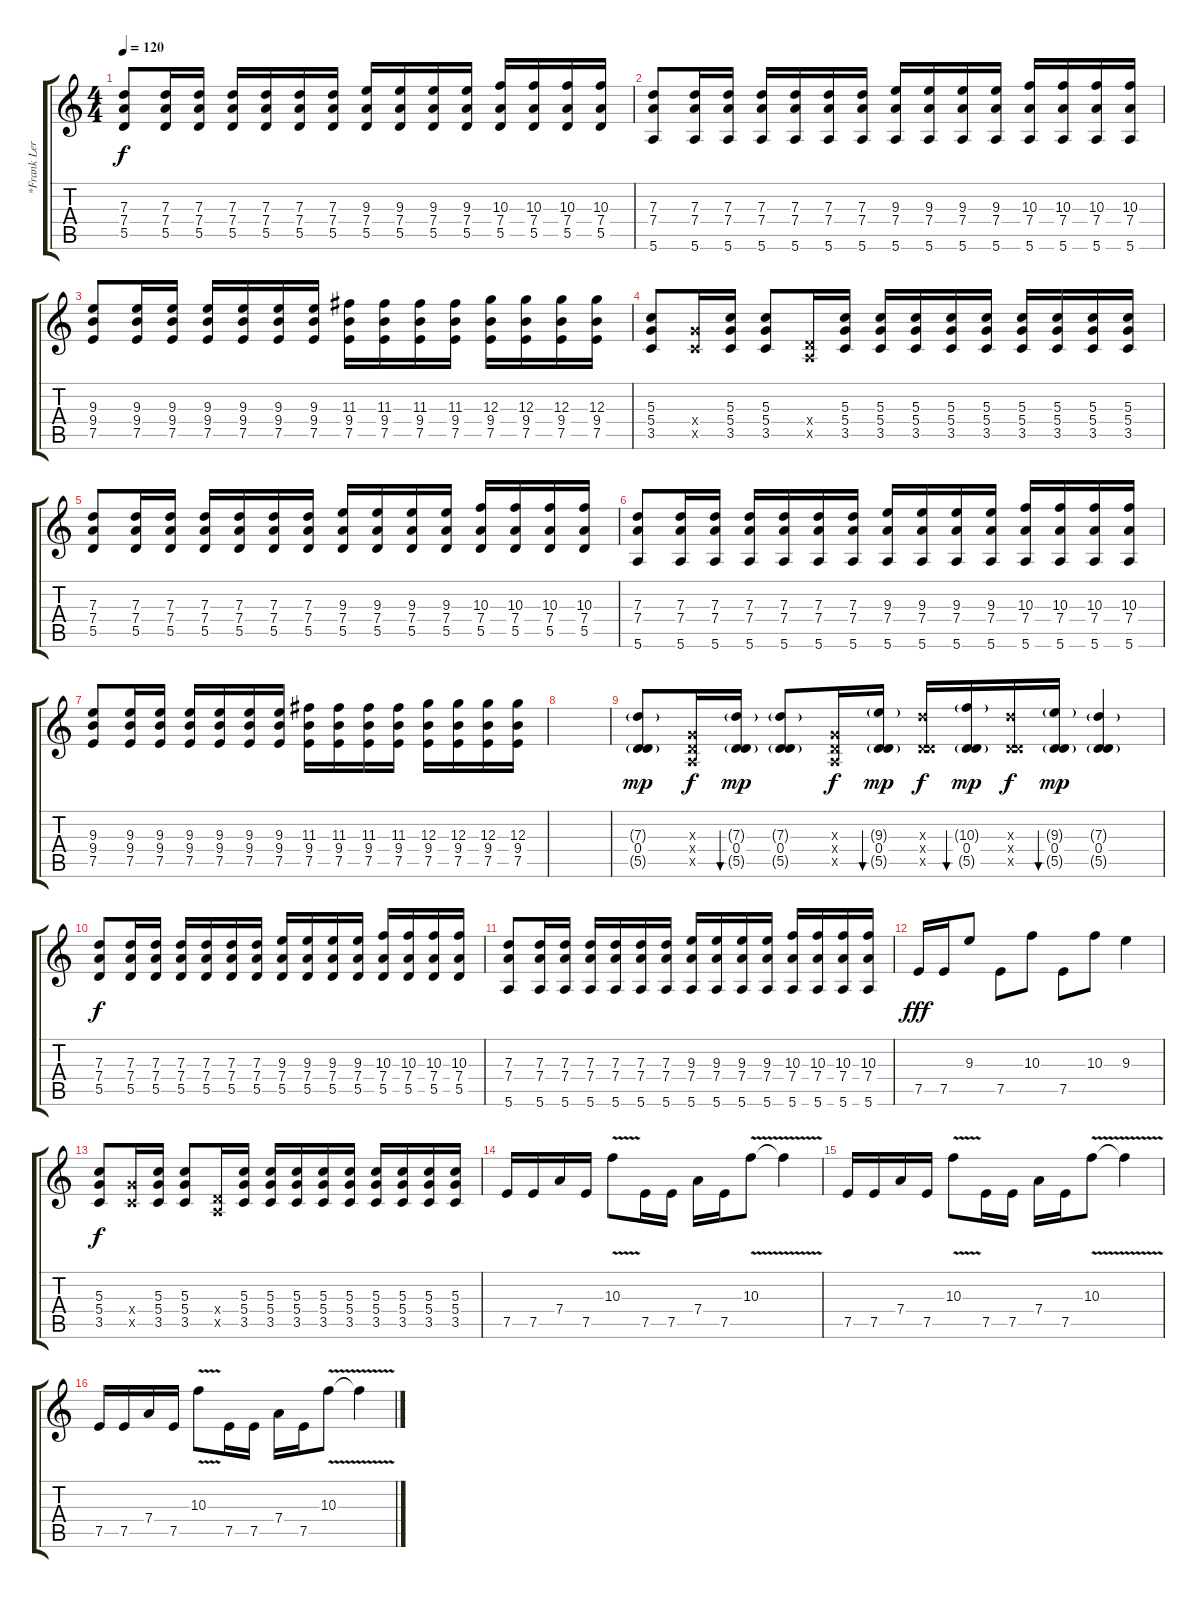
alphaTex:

\track ("*Frank Lero" "*Frank Ler") {instrument distortionguitar}
\staff {score tabs}
\tuning (E4 B3 G3 D3 A2 E2) {hide}
\ts (4 4)
\tempo 120
\clef g2
\ks c
(7.3 7.4 5.5).8{dy f volume 13} (7.3 7.4 5.5).16 (7.3 7.4 5.5).16 (7.3 7.4 5.5).16 (7.3 7.4 5.5).16 (7.3 7.4 5.5).16 (7.3 7.4 5.5).16 (9.3 7.4 5.5).16 (9.3 7.4 5.5).16 (9.3 7.4 5.5).16 (9.3 7.4 5.5).16 (10.3 7.4 5.5).16 (10.3 7.4 5.5).16 (10.3 7.4 5.5).16 (10.3 7.4 5.5).16 |
(7.3 7.4 5.6).8 (7.3 7.4 5.6).16 (7.3 7.4 5.6).16 (7.3 7.4 5.6).16 (7.3 7.4 5.6).16 (7.3 7.4 5.6).16 (7.3 7.4 5.6).16 (9.3 7.4 5.6).16 (9.3 7.4 5.6).16 (9.3 7.4 5.6).16 (9.3 7.4 5.6).16 (10.3 7.4 5.6).16 (10.3 7.4 5.6).16 (10.3 7.4 5.6).16 (10.3 7.4 5.6).16 |
(9.3 9.4 7.5).8 (9.3 9.4 7.5).16 (9.3 9.4 7.5).16 (9.3 9.4 7.5).16 (9.3 9.4 7.5).16 (9.3 9.4 7.5).16 (9.3 9.4 7.5).16 (11.3 9.4 7.5).16 (11.3 9.4 7.5).16 (11.3 9.4 7.5).16 (11.3 9.4 7.5).16 (12.3 9.4 7.5).16 (12.3 9.4 7.5).16 (12.3 9.4 7.5).16 (12.3 9.4 7.5).16 |
(5.3 5.4 3.5).8 (5.4{x} 3.5{x}).16 (5.3 5.4 3.5).16 (5.3 5.4 3.5).8 (0.4{x} 0.5{x}).16 (5.3 5.4 3.5).16 (5.3 5.4 3.5).16 (5.3 5.4 3.5).16 (5.3 5.4 3.5).16 (5.3 5.4 3.5).16 (5.3 5.4 3.5).16 (5.3 5.4 3.5).16 (5.3 5.4 3.5).16 (5.3 5.4 3.5).16 |
(7.3 7.4 5.5).8{volume 13} (7.3 7.4 5.5).16 (7.3 7.4 5.5).16 (7.3 7.4 5.5).16 (7.3 7.4 5.5).16 (7.3 7.4 5.5).16 (7.3 7.4 5.5).16 (9.3 7.4 5.5).16 (9.3 7.4 5.5).16 (9.3 7.4 5.5).16 (9.3 7.4 5.5).16 (10.3 7.4 5.5).16 (10.3 7.4 5.5).16 (10.3 7.4 5.5).16 (10.3 7.4 5.5).16 |
(7.3 7.4 5.6).8 (7.3 7.4 5.6).16 (7.3 7.4 5.6).16 (7.3 7.4 5.6).16 (7.3 7.4 5.6).16 (7.3 7.4 5.6).16 (7.3 7.4 5.6).16 (9.3 7.4 5.6).16 (9.3 7.4 5.6).16 (9.3 7.4 5.6).16 (9.3 7.4 5.6).16 (10.3 7.4 5.6).16 (10.3 7.4 5.6).16 (10.3 7.4 5.6).16 (10.3 7.4 5.6).16 |
(9.3 9.4 7.5).8 (9.3 9.4 7.5).16 (9.3 9.4 7.5).16 (9.3 9.4 7.5).16 (9.3 9.4 7.5).16 (9.3 9.4 7.5).16 (9.3 9.4 7.5).16 (11.3 9.4 7.5).16 (11.3 9.4 7.5).16 (11.3 9.4 7.5).16 (11.3 9.4 7.5).16 (12.3 9.4 7.5).16 (12.3 9.4 7.5).16 (12.3 9.4 7.5).16 (12.3 9.4 7.5).16 |
|
(7.3{g} 0.4 5.5{g}).8{dy mp} (0.3{x} 0.4{x} 0.5{x}).16{dy f} (7.3{g} 0.4 5.5{g}).16{bu 120 dy mp} (7.3{g} 0.4 5.5{g}).8 (0.3{x} 0.4{x} 0.5{x}).16{dy f} (9.3{g} 0.4 5.5{g}).16{bu 120 dy mp} (7.3{x} 0.4{x} 5.5{x}).16{dy f} (10.3{g} 0.4 5.5{g}).16{bu 120 dy mp} (7.3{x} 0.4{x} 5.5{x}).16{dy f} (9.3{g} 0.4 5.5{g}).16{bu 120 dy mp} (7.3{g} 0.4 5.5{g}).4 |
(7.3 7.4 5.5).8{dy f volume 13} (7.3 7.4 5.5).16 (7.3 7.4 5.5).16 (7.3 7.4 5.5).16 (7.3 7.4 5.5).16 (7.3 7.4 5.5).16 (7.3 7.4 5.5).16 (9.3 7.4 5.5).16 (9.3 7.4 5.5).16 (9.3 7.4 5.5).16 (9.3 7.4 5.5).16 (10.3 7.4 5.5).16 (10.3 7.4 5.5).16 (10.3 7.4 5.5).16 (10.3 7.4 5.5).16 |
(7.3 7.4 5.6).8 (7.3 7.4 5.6).16 (7.3 7.4 5.6).16 (7.3 7.4 5.6).16 (7.3 7.4 5.6).16 (7.3 7.4 5.6).16 (7.3 7.4 5.6).16 (9.3 7.4 5.6).16 (9.3 7.4 5.6).16 (9.3 7.4 5.6).16 (9.3 7.4 5.6).16 (10.3 7.4 5.6).16 (10.3 7.4 5.6).16 (10.3 7.4 5.6).16 (10.3 7.4 5.6).16 |
7.5.16{dy fff volume 16} 7.5.16 9.3.8 7.5.8 10.3.8 7.5.8 10.3.8 9.3.4 |
(5.3 5.4 3.5).8{dy f} (5.4{x} 3.5{x}).16 (5.3 5.4 3.5).16 (5.3 5.4 3.5).8 (0.4{x} 0.5{x}).16 (5.3 5.4 3.5).16 (5.3 5.4 3.5).16 (5.3 5.4 3.5).16 (5.3 5.4 3.5).16 (5.3 5.4 3.5).16 (5.3 5.4 3.5).16 (5.3 5.4 3.5).16 (5.3 5.4 3.5).16 (5.3 5.4 3.5).16 |
7.5.16 7.5.16 7.4.16 7.5.16 10.3{v}.8 7.5.16 7.5.16 7.4.16 7.5.16 10.3{v}.8 10.3{t}.4 |
7.5.16 7.5.16 7.4.16 7.5.16 10.3{v}.8 7.5.16 7.5.16 7.4.16 7.5.16 10.3{v}.8 10.3{t}.4 |
7.5.16 7.5.16 7.4.16 7.5.16 10.3{v}.8 7.5.16 7.5.16 7.4.16 7.5.16 10.3{v}.8 10.3{t}.4
